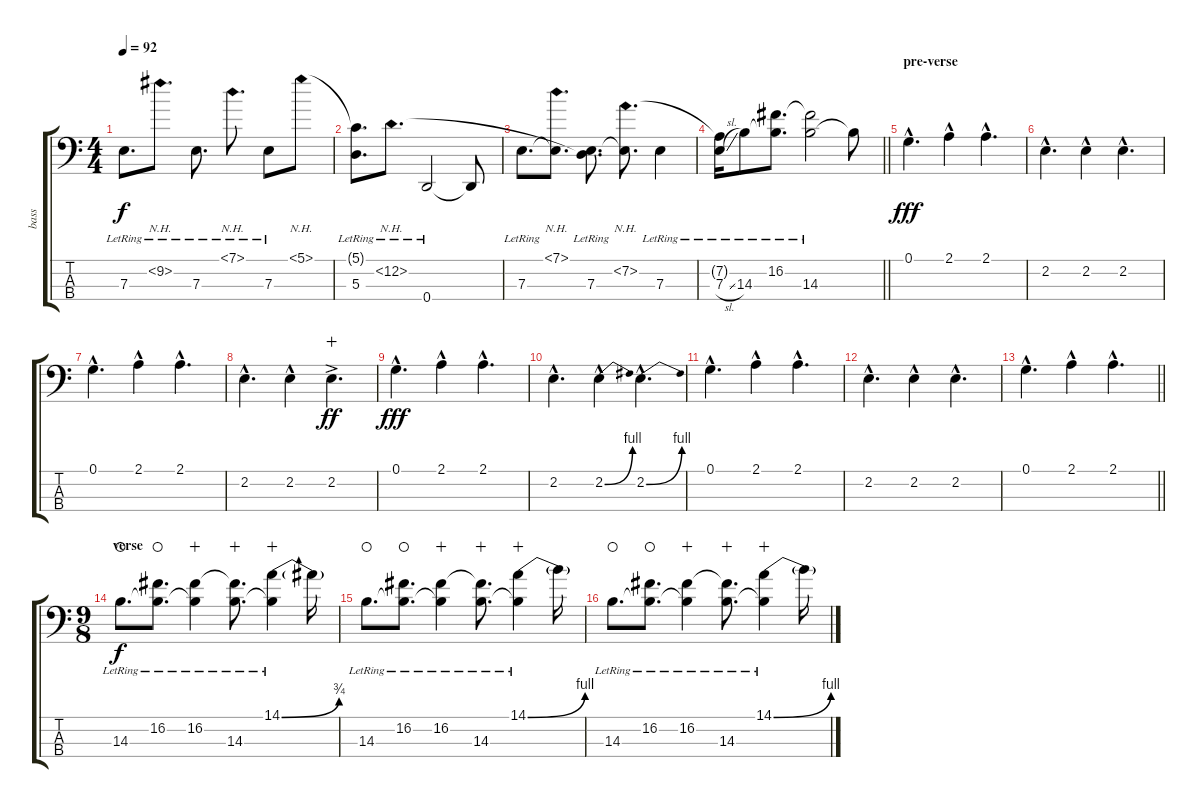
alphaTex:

\track ("bass" "bass") {instrument electricbasspick}
\staff {score tabs}
\tuning (G2 D2 A1 D1) {hide}
\ts (4 4)
\tempo 92
\clef f4
\ks c
7.3{lr}.8{d dy f} 9.2{nh lr}.8{d} 7.3{lr}.8{d} 7.1{nh lr}.8{d} 7.3{lr}.8 5.1{nh}.8 |
(5.1{t} 5.3{lr}).8{d} 0.2{nh lr}.8{d} 0.4{lr}.2 0.4{t}.8 |
7.3{lr}.8{d} (7.1{nh} 7.3{t}).8{d} (0.2{t} 7.3{lr}).8{d} (7.2{nh} 7.3{t}).8{d} 7.3{lr}.4 |
\barLineRight lightlight
(7.2{t} 7.3{sl lr}).16 14.3{lr}.8 (16.2{lr} 14.3{t}).8{d} (16.2{t} 14.3{lr}).2 14.3{t}.8 |
\section ("" "pre-verse")
0.1{hac}.4{d dy fff volume 16} 2.1{hac}.4 2.1{hac}.4{d} |
2.2{hac}.4{d} 2.2{hac}.4 2.2{hac}.4{d} |
0.1{hac}.4{d} 2.1{hac}.4 2.1{hac}.4{d} |
2.2{hac}.4{d} 2.2{hac}.4 2.2{ac}.4{d dy ff volume 13 wahc} |
0.1{hac}.4{d dy fff volume 16} 2.1{hac}.4 2.1{hac}.4{d} |
2.2{hac}.4{d} 2.2{be (bend 0 0 60 4) hac}.4 2.2{be (bend 0 0 60 4) hac}.4{d} |
0.1{hac}.4{d volume 16} 2.1{hac}.4 2.1{hac}.4{d} |
2.2{hac}.4{d} 2.2{hac}.4 2.2{hac}.4{d} |
\barLineRight lightlight
0.1{hac}.4{d volume 16} 2.1{hac}.4 2.1{hac}.4{d} |
\ts (9 8)
\section ("" "verse")
14.3{lr}.8{d dy f volume 16 instrument electricbasspick waho} (16.2{lr} 14.3{t}).8{d waho} (16.2{lr} 14.3{t}).4{wahc} (16.2{t} 14.3{lr}).8{d wahc} (14.1{be (bend 0 0 60 3) lr} 14.3{t}).4{volume 15 wahc} 14.1{t}.16 |
14.3{lr}.8{d volume 14 waho} (16.2{lr} 14.3{t}).8{d waho} (16.2{lr} 14.3{t}).4{wahc} (16.2{t} 14.3{lr}).8{d wahc} (14.1{be (bend 0 0 60 4) lr} 14.3{t}).4{volume 15 wahc} 14.1{t}.16 |
14.3{lr}.8{d volume 14 waho} (16.2{lr} 14.3{t}).8{d waho} (16.2{lr} 14.3{t}).4{wahc} (16.2{t} 14.3{lr}).8{d wahc} (14.1{be (bend 0 0 60 4) lr} 14.3{t}).4{volume 15 wahc} 14.1{t}.16
